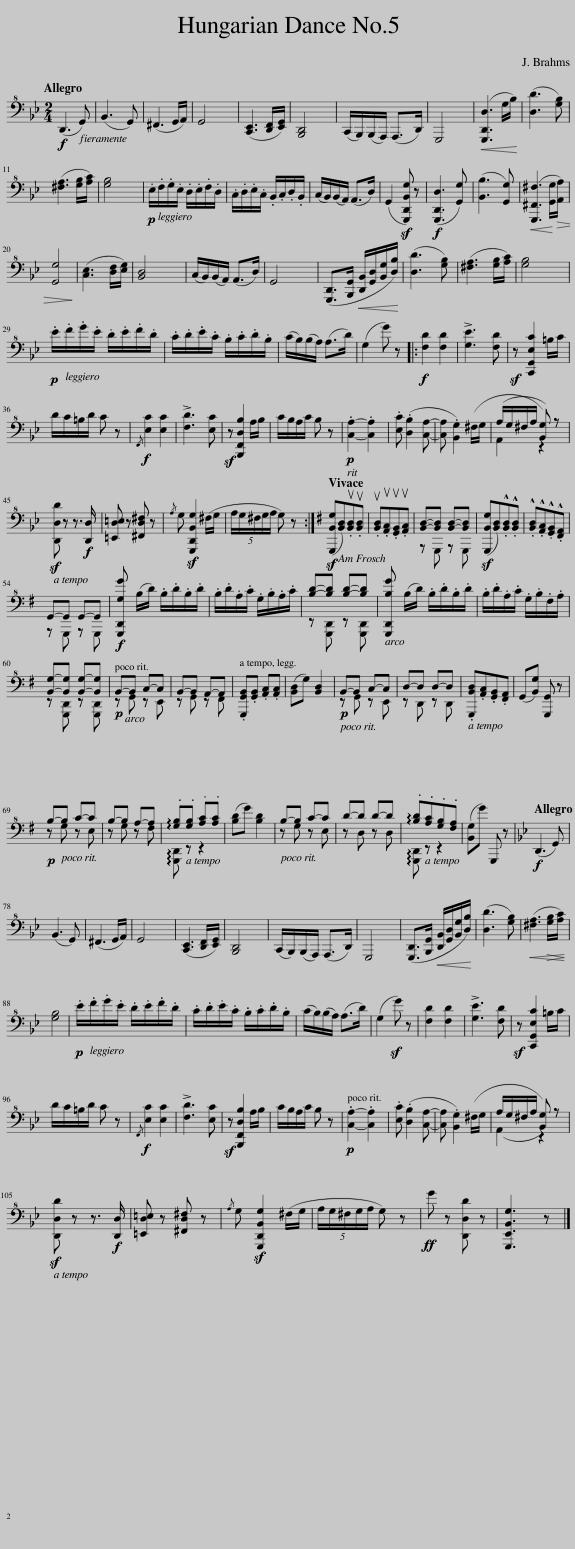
X:1
%%score ( 1 2 )
L:1/8
Q:1/4=144
M:2/4
I:linebreak $
K:Bb
V:1 bass+8 transpose=-12
V:2 bass+8 transpose="-12 "
V:1
!f! (D,,3 G,,) | (B,,3 G,,) | (^F,,3 G,,/A,,/) | G,,4 | ([C,,E,,]3 [D,,F,,]/[E,,G,,]/) | %5
 [B,,,D,,]4 | (C,,/B,,,/)(B,,,/A,,,/) (A,,,>D,,) | G,,,4 |!<(! ([G,,,D,,D,]3 G,/B,/)!<)! | ([D,D]3 [G,B,]) |$ %10
 ([^F,A,]3 [G,B,]/[A,C]/) | [G,B,]4 |!p! .E,/.F,/.G,/.E,/ .D,/.E,/.F,/.D,/ | .C,/.D,/.E,/.C,/ .B,,/.C,/.D,/.B,,/ | (C,/B,,/)(B,,/A,,/) (A,,>D,) | %15
 (G,,2 [G,,,D,,B,,G,]) z |!f! ([G,,,D,,D,]3 [G,,G,]) | ([B,,B,]3 [G,,G,]) |!<(! ([G,,,^F,,^F,]3 [G,,G,]/!<)!!>(![A,,A,]/) |$ [G,,G,]4!>)! | %20
 ([C,E,]3 [D,F,]/[E,G,]/) | [B,,D,]4 | (C,/B,,/)(B,,/A,,/) (A,,>D,) | G,,4 | ([G,,,D,,]>[B,,,G,,]!<(! [D,,B,,]/[G,,D,]/[B,,G,]/[D,B,]/)!<)! | %25
 ([D,D]3 [G,B,]) | ([^F,A,]3 [G,B,]/[A,C]/) | [G,B,]4 |$!p! .E/.F/.G/.E/ .D/.E/.F/.D/ | .C/.D/.E/.C/ .B,/.C/.D/.B,/ | %30
 (C/B,/)(B,/A,/) (A,>D) | (G,2 G) z |:!f! [F,D]2 [F,D]2 | !>![G,E]3 [F,D] | z [C,,G,,E,C]2 =B,/C/ |$ %35
 D/C/=B,/D/ C z |!f!{/F,,} [E,C]2 [E,C]2 | !>![F,D]3 [E,C] | z [B,,,F,,D,B,]2 A,/B,/ | C/B,/A,/C/ B, z | %40
!p! .[C,A,]2- .[C,A,]2 | .[E,C] (.[D,B,]2 [C,A,]- | [C,A,] .[B,,G,]2) (^F,/G,/ | (A,/G,/^F,/A,/ [B,,G,])) z |$ [D,,D,D] z z3/2!f! [D,,D,]/ | %45
 [=E,,D,=E,] z [^F,,D,^F,] z |{/A,} G, [G,,,D,,B,,G,]2 (^F,/G,/ | (5:4:5A,/G,/^F,/G,/A,/ G,) z :|[K:G][Q:1/4=172] ([G,,,B,,G,][B,,D,]).u[B,,D,].u[B,,D,] | .u[B,,D,].u[A,,C,].u[G,,B,,].u[A,,C,] | %50
 [B,,D,]-[B,,D,] [B,,D,]-[B,,D,] | ([G,,,B,,G,][B,,D,]).!^![B,,D,].!^![B,,D,] | .!^![B,,D,].!^![A,,C,].!^![G,,B,,].!^![F,,A,,] |$ G,,-G,, G,,-G,, |!f! [G,,,D,,G,G] (B,/D/) .B,/.D/.B,/.D/ | %55
 .B,/.D/.A,/.C/ .G,/.B,/.A,/.C/ | [B,D]-[B,D] [B,D]-[B,D] | [G,,,D,,B,G] (B,/D/) .B,/.D/.B,/.D/ | .B,/.D/.A,/.C/ .G,/.B,/.F,/.A,/ |$ [B,,G,]-[B,,G,] [B,,G,]-[B,,G,] | %60
!p! B,,-B,, C,-C, | B,,-B,, A,,-A,, | .[G,,,G,,B,,].[G,,B,,] .[A,,C,].[A,,C,] | ([B,,D,]G,) [B,,D,]2 |!p! B,,-B,, C,-C, | %65
 D,-D, D,-D, | .[G,,,B,,D,].[A,,C,].[G,,B,,].[F,,A,,] | (G,,[B,,G,]) [G,,,G,,] z |$!p! B,-B, C-C | B,-B, A,-A, | %70
 !arpeggio!.[G,B,].[G,B,] .[A,C].[A,C] | ([B,D]G) [B,D]2 | B,-B, C-C | D-D D-D | !arpeggio!.[B,D].[A,C].[G,B,].[F,A,] | %75
 ([B,,G,]G) G,,, z |[K:Bb][Q:1/4=144]!f! (D,,3 G,,) |$ (B,,3 G,,) | (^F,,3 G,,/A,,/) | G,,4 | %80
 ([C,,E,,]3 [D,,F,,]/[E,,G,,]/) | [B,,,D,,]4 | (C,,/B,,,/)(B,,,/A,,,/) (A,,,>D,,) | G,,,4 | ([G,,,D,,]>[B,,,G,,]!<(! [D,,B,,]/[G,,D,]/[B,,G,]/[D,B,]/)!<)! | %85
 ([D,D]3 [G,B,]) |!<(! ([^F,A,]3!>(! [G,B,]/[A,C]/)!<)!!>)! |$ [G,B,]4 |!p! .E/.F/.G/.E/ .D/.E/.F/.D/ | .C/.D/.E/.C/ .B,/.C/.D/.B,/ | %90
 (C/B,/)(B,/A,/) (A,>D) | (G,2 G) z | [F,D]2 [F,D]2 | !>![G,E]3 [F,D] | z [C,,G,,E,C]2 =B,/C/ |$ %95
 D/C/=B,/D/ C z |!f!{/F,,} [E,C]2 [E,C]2 | !>![F,D]3 [E,C] | z [B,,,F,,D,B,]2 A,/B,/ | C/B,/A,/C/ B, z | %100
!p! .[C,A,]2- .[C,A,]2 | .[E,C] (.[D,B,]2 [C,A,]- | [C,A,] .[B,,G,]2) (^F,/G,/ | A,/G,/^F,/A,/ [B,,G,]) z |$ [D,,D,D] z z3/2!f! [D,,D,]/ | %105
 [=E,,D,=E,] z [^F,,D,^F,] z |{/A,} G, [G,,,D,,B,,G,]2 (^F,/G,/ | (5:4:5A,/G,/^F,/G,/A,/ G,) z |!ff! G z [D,,D,D] z | [G,,,E,,B,,G,]3 z |] %110
V:2
 x4 | x4 | x4 | x4 | x4 | %5
 x4 | x4 | x4 | x4 | x4 |$ %10
 x4 | x4 | x4 | x4 | x4 | %15
 x4 | x4 | x4 | x4 |$ x4 | %20
 x4 | x4 | x4 | x4 | x4 | %25
 x4 | x4 | x4 |$ x4 | x4 | %30
 x4 | x4 |: x4 | x4 | x4 |$ %35
 x4 | x4 | x4 | x4 | x4 | %40
 x4 | x4 | x4 | A,,2 z2 |$ x4 | %45
 x4 | x4 | x4 :|[K:G] x4 | x4 | %50
 z G,,, z G,,, | x4 | x4 |$ z G,,, z G,,, | x4 | %55
 x4 | z [G,,,D,,] z [G,,,D,,] | x4 | x4 |$ z [G,,,D,,] z [G,,,D,,] | %60
 z G,, z E,, | z G,, z F,, | x4 | x4 | z G,, z E,, | %65
 z D,, z D,, | x4 | x4 |$ z G, z E, | z G, z F, | %70
 !arpeggio![G,,,D,,] z z2 | x4 | z G, z E, | z D, z D, | !arpeggio![G,,,D,,] z z2 | %75
 x4 |[K:Bb] x4 |$ x4 | x4 | x4 | %80
 x4 | x4 | x4 | x4 | x4 | %85
 x4 | x4 |$ x4 | x4 | x4 | %90
 x4 | x4 | x4 | x4 | x4 |$ %95
 x4 | x4 | x4 | x4 | x4 | %100
 x4 | x4 | x4 | A,,2 z2 |$ x4 | %105
 x4 | x4 | x4 | x4 | x4 |] %110
